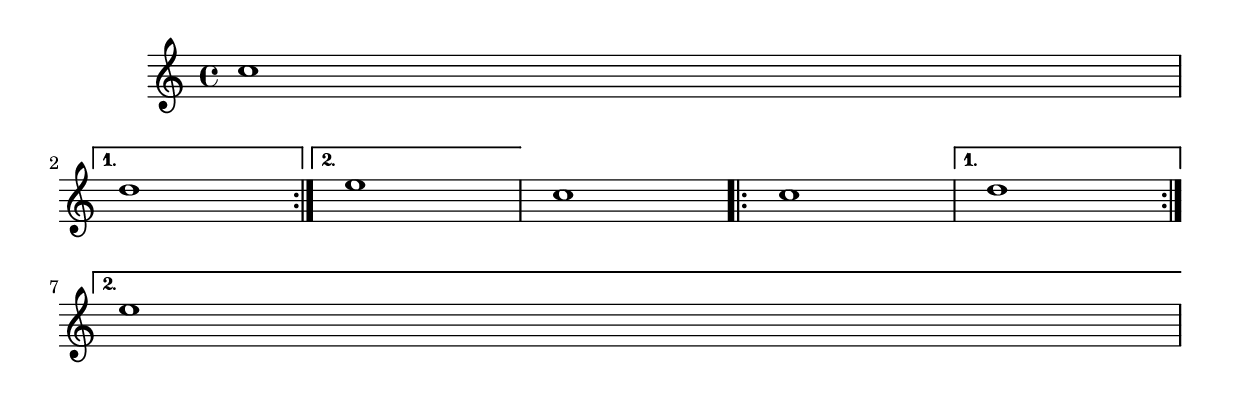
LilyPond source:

\version "1.7.18"

\header{
texidoc="
Across linebreaks, the left edge of a first and second alternative
bracket should be equal
"
}

\score  {
\notes
\context Staff\relative c''  {
	\repeat "volta" 2 { c1 \break } \alternative { d e }
	c1
	\repeat "volta" 2 { c1 } \alternative { { d \break}  e }

}
}

